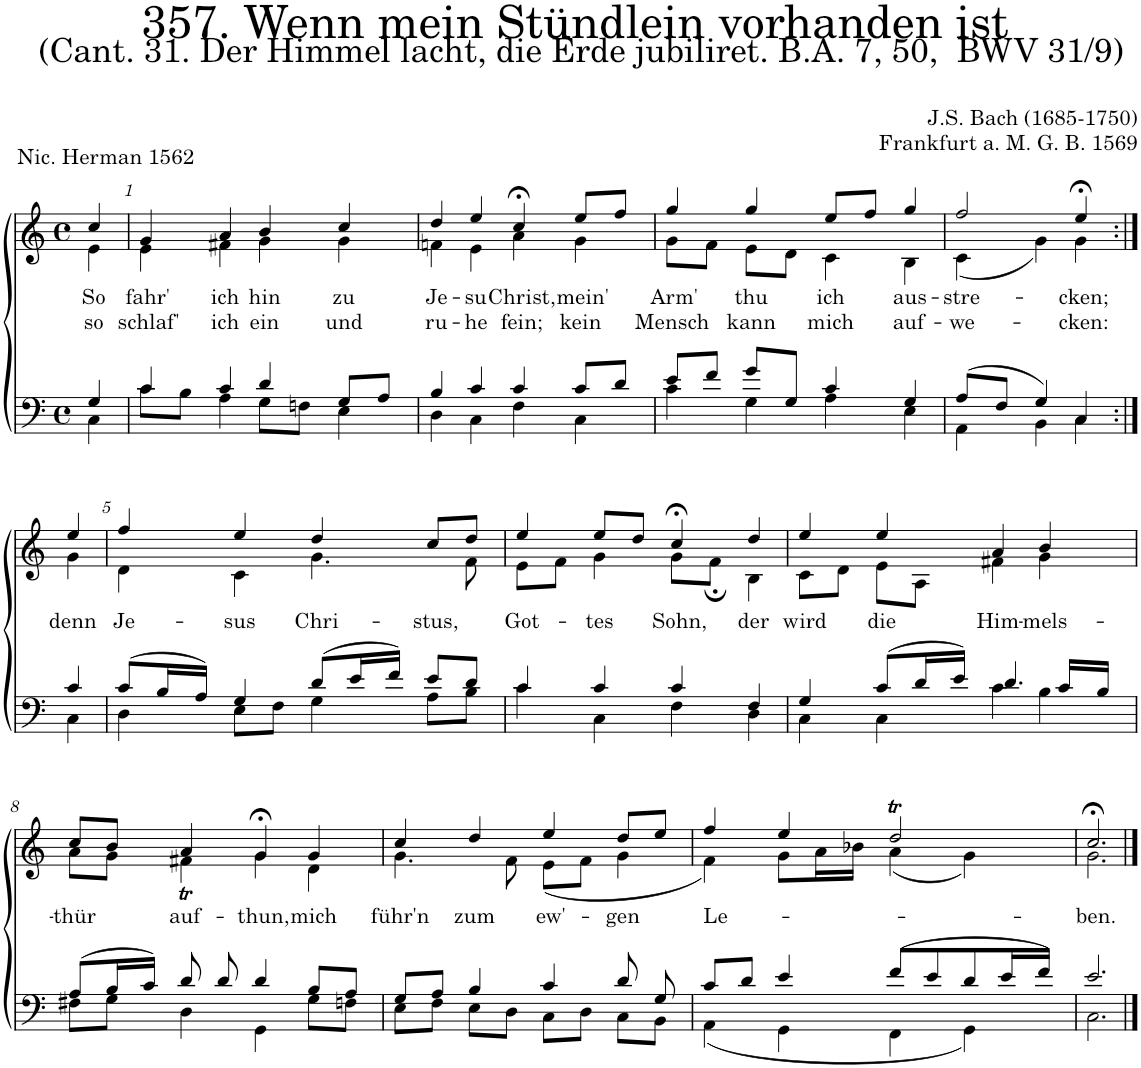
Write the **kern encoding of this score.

**kern	**kern	**text	**text
*part2	*part1	*part1	*part1
*staff2	*staff1	*staff1	*staff1
*I"Tenor/Bass	*I"Soprano/Alto	*	*
*clefF4	*clefG2	*	*
*k[]	*k[]	*	*
*M4/4	*M4/4	*	*
*met(c)	*met(c)	*	*
=	=	=	=
*^	*	*	*
!	!	!	!LO:LY:b	!LO:LY:b
*	*	*^	*	*
4G/	4C\	4cc/	4e\	So	so
=1	=1	=1	=1	=1	=1
!	!	!	!	!LO:LY:b	!LO:LY:b
4c/	8c\L	4g/	4e\	fahr'	schlaf'
.	8B\J	.	.	.	.
!	!	!	!	!LO:LY:b	!LO:LY:b
4c/	4A\	4a;</	4f#X\	ich	ich
!	!	!	!	!LO:LY:b	!LO:LY:b
4d/	8G\L	4b/	4g\	hin	ein
.	8Fn\J	.	.	.	.
!	!	!	!	!LO:LY:b	!LO:LY:b
8G/L	4E\	4cc/	4g\	zu	und
8A/J	.	.	.	.	.
=2	=2	=2	=2	=2	=2
!	!	!	!	!LO:LY:b	!LO:LY:b
4B/	4D\	4dd;</	4fn\	Je-	ru-
!	!	!	!	!LO:LY:b	!LO:LY:b
4c/	4C\	4ee/	4e\	-su	-he
!	!	!	!	!LO:LY:b	!LO:LY:b
4c/	4F\	4cc;<,/	4a\	Christ,	fein;
!	!	!	!	!LO:LY:b	!LO:LY:b
8c/L	4C\	8ee/L	4g\	mein'	kein
8d/J	.	8ff/J	.	.	.
=3	=3	=3	=3	=3	=3
!	!	!	!	!LO:LY:b	!LO:LY:b
8e/L	4c\	4gg/	8g\L	Arm'	Mensch
8f/J	.	.	8f\J	.	.
!	!	!	!	!LO:LY:b	!LO:LY:b
8g/L	4G\	4gg/	8e\L	thu	kann
8G/J	.	.	8d\J	.	.
!	!	!	!	!LO:LY:b	!LO:LY:b
4c/	4A\	8ee/L	4c\	ich	mich
.	.	8ff/J	.	.	.
!	!	!	!	!LO:LY:b	!LO:LY:b
4G/	4E\	4gg/	4B\	aus-	auf-
=4	=4	=4	=4	=4	=4
!	!	!	!	!LO:LY:b	!LO:LY:b
(8A/L	4AA\	2ff/	(4c\	-stre-	-we-
8F/J	.	.	.	.	.
4G/)	4BB\	.	4g\)	.	.
!	!	!	!	!LO:LY:b	!LO:LY:b
4C/	4C\	4ee;<,/	4g\	-cken;	-cken:
!!LO:LB:g=z	!!
=4X1:|!	=4X1:|!	=4X1:|!	=4X1:|!	=4X1:|!	=4X1:|!
!	!	!	!	!LO:LY:b	!
4c/	4C\	4ee/	4g\	denn	.
=5	=5	=5	=5	=5	=5
!	!	!	!	!LO:LY:b	!
(8c/L	4D\	4ff/	4d\	Je-	.
16B/L	.	.	.	.	.
16A/JJ)	.	.	.	.	.
!	!	!	!	!LO:LY:b	!
4G/	8E\L	4ee/	4c\	-sus	.
.	8F\J	.	.	.	.
!	!	!	!	!LO:LY:b	!
(8d/L	4G\	4dd/	4.g\	Chri-	.
16e/L	.	.	.	.	.
16f/JJ)	.	.	.	.	.
!	!	!	!	!LO:LY:b	!
8e/L	8A\L	8cc/L	.	-stus,	.
8d/J	8B\J	8dd/J	8f\	.	.
=6	=6	=6	=6	=6	=6
!	!	!	!	!LO:LY:b	!
4c/	4c\	4ee/	8e\L	Got-	.
.	.	.	8f\J	.	.
!	!	!	!	!LO:LY:b	!
4c/	4C\	8ee/L	4g\	-tes	.
.	.	8dd/J	.	.	.
!	!	!	!	!LO:LY:b	!
4c/	4F\	4cc;<,/	8g\L	Sohn,	.
.	.	.	8f;\J	.	.
!	!	!	!	!LO:LY:b	!
4F/	4D\	4dd/	4B\	der	.
=7	=7	=7	=7	=7	=7
!	!	!	!	!LO:LY:b	!
4G/	4C\	4ee/	8c\L	wird	.
.	.	.	8d\J	.	.
!	!	!	!	!LO:LY:b	!
(8c/L	4C\	4ee/	8e\L	die	.
16d/L	.	.	8A\J	.	.
16e/JJ)	.	.	.	.	.
!	!	!	!	!LO:LY:b	!
4.d/	4c\	4a/	4f#X\	Him-	.
!	!	!	!	!LO:LY:b	!
.	4B\	4b/	4g\	-mels-	.
16c/LL	.	.	.	.	.
16B/JJ	.	.	.	.	.
!!LO:LB:g=z	!!
=8	=8	=8	=8	=8	=8
!	!	!	!	!LO:LY:b	!
(8A/L	8F#X\L	8cc/L	8a\L	-thür	.
16B/L	8G\J	8b/J	8g\J	.	.
16c/JJ)	.	.	.	.	.
!	!	!	!	!LO:LY:b	!
8d/	4D\	4a/	4f#Xt\	-auf-	.
8d/	.	.	.	.	.
!	!	!	!	!LO:LY:b	!
4d/	4GG\	4g;<,/	4g\	-thun,	.
!	!	!	!	!LO:LY:b	!
8B/L	8G\L	4g/	4d\	mich	.
8A/J	8Fn\J	.	.	.	.
=9	=9	=9	=9	=9	=9
!	!	!	!	!LO:LY:b	!
8G/L	8E\L	4cc/	4.g\	führ'n	.
8A/J	8F\J	.	.	.	.
!	!	!	!	!LO:LY:b	!
4B/	8E\L	4dd/	.	zum	.
.	8D\J	.	8f\	.	.
!	!	!	!	!LO:LY:b	!
4c/	8C\L	4ee/	(8e\L	ew'-	.
.	8D\J	.	8f\J	.	.
!	!	!	!	!LO:LY:b	!
8d/	8C\L	8dd/L	4g\	-gen	.
8G/	8BB\J	8ee/J	.	.	.
=10	=10	=10	=10	=10	=10
!	!	!	!	!LO:LY:b	!
8c/L	(4AA\	4ff/	4f\)	Le-	.
8d/J	.	.	.	.	.
4e/	4GG\	4ee/	8g\L	.	.
.	.	.	16a\L	.	.
.	.	.	16b-X\JJ	.	.
(8f/L	4FF\	2ddT/	(4a\	.	.
8e/	.	.	.	.	.
8d/	4GG\)	.	4g\)	.	.
16e/L	.	.	.	.	.
16f/JJ)	.	.	.	.	.
=11	=11	=11	=11	=11	=11
!	!	!	!	!LO:LY:b	!
2.e/	2.C\	2.cc;</	2.g\	-ben.	.
*v	*v	*	*	*	*
*	*v	*v	*	*
==	==	==	==
*-	*-	*-	*-
